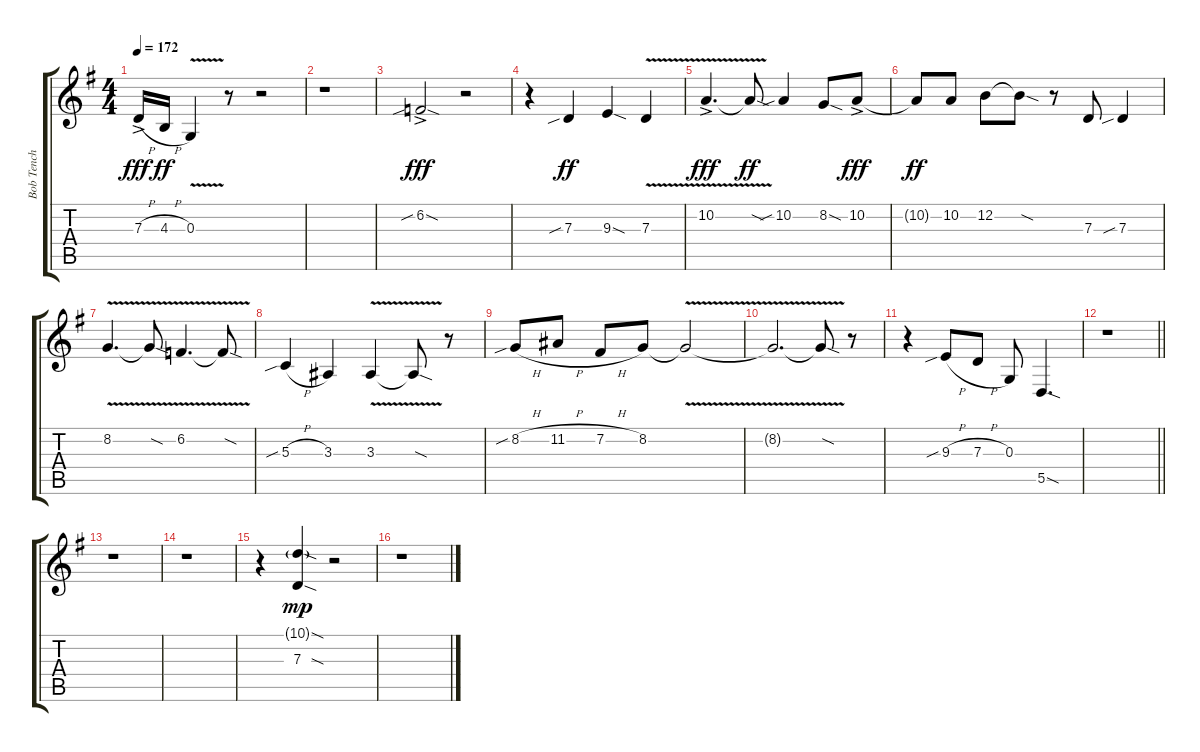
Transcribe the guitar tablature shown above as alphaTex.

\track ("Bob Tench" "Bob Tench") {instrument trombone}
\staff {score tabs}
\tuning (E4 B3 G3 D3 A2 E2) {hide}
\ts (4 4)
\tempo 172
\clef g2
\ks g
7.3{h ac}.16{dy fff} 4.3{h}.16{dy ff} 0.3{v}.4 r.8 r.2 |
r.1 |
6.2{sib sod ac}.2{dy fff} r.2 |
r.4 7.3{sib}.4{dy ff} 9.3{sod}.4 7.3{v}.4 |
10.2{v ac}.4{d dy fff} 10.2{sod t}.8{dy ff} 10.2{sib}.4 8.2{sod}.8 10.2{ac}.8{dy fff} |
10.2{t}.8{dy ff} 10.2.8 12.2.8 12.2{sod t}.8 r.8 7.3.8 7.3{sib}.4 |
8.2{v}.4{d} 8.2{sod t}.8 6.2{v}.4{d} 6.2{sod t}.8 |
5.3{sib h}.4 3.3.4 3.3{v}.4 3.3{sod t}.8 r.8 |
8.2{sib h}.8 11.2{h}.8 7.2{h}.8 8.2.8 8.2{v t}.2 |
8.2{v t}.2{d} 8.2{sod t}.8 r.8 |
r.4 9.3{sib h}.8 7.3{h}.8 0.3.8 5.5{sod}.4{d} |
\barLineRight lightlight
r.1 |
r.1 |
r.1 |
r.4 (10.1{sod g} 7.3{sod}).4{dy mp} r.2 |
r.1
